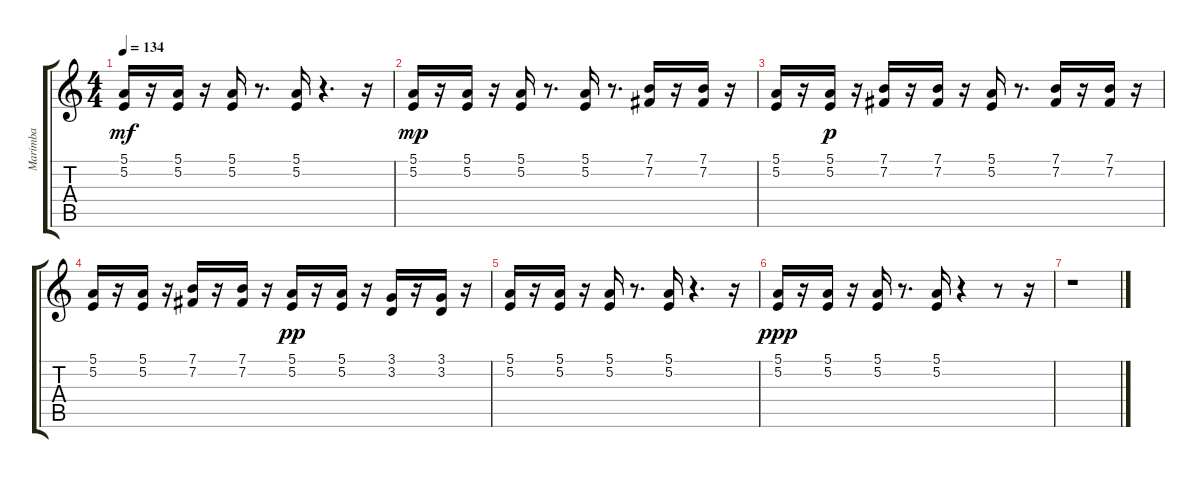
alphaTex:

\track ("Marimba" "Marimba") {instrument marimba}
\staff {score tabs}
\tuning (E4 B3 G3 D3 A2 E2) {hide}
\ts (4 4)
\tempo 134
\clef g2
\ks c
(5.1 5.2).16{dy mf} r.16 (5.1 5.2).16 r.16 (5.1 5.2).16 r.8{d} (5.1 5.2).16 r.4{d} r.16 |
(5.1 5.2).16{dy mp} r.16 (5.1 5.2).16 r.16 (5.1 5.2).16 r.8{d} (5.1 5.2).16 r.8{d} (7.1 7.2).16 r.16 (7.1 7.2).16 r.16 |
(5.1 5.2).16 r.16 (5.1 5.2).16{dy p} r.16 (7.1 7.2).16 r.16 (7.1 7.2).16 r.16 (5.1 5.2).16 r.8{d} (7.1 7.2).16 r.16 (7.1 7.2).16 r.16 |
(5.1 5.2).16 r.16 (5.1 5.2).16 r.16 (7.1 7.2).16 r.16 (7.1 7.2).16 r.16 (5.1 5.2).16{dy pp} r.16 (5.1 5.2).16 r.16 (3.1 3.2).16 r.16 (3.1 3.2).16 r.16 |
(5.1 5.2).16 r.16 (5.1 5.2).16 r.16 (5.1 5.2).16 r.8{d} (5.1 5.2).16 r.4{d} r.16 |
(5.1 5.2).16{dy ppp} r.16 (5.1 5.2).16 r.16 (5.1 5.2).16 r.8{d} (5.1 5.2).16 r.4 r.8 r.16 |
r.1
